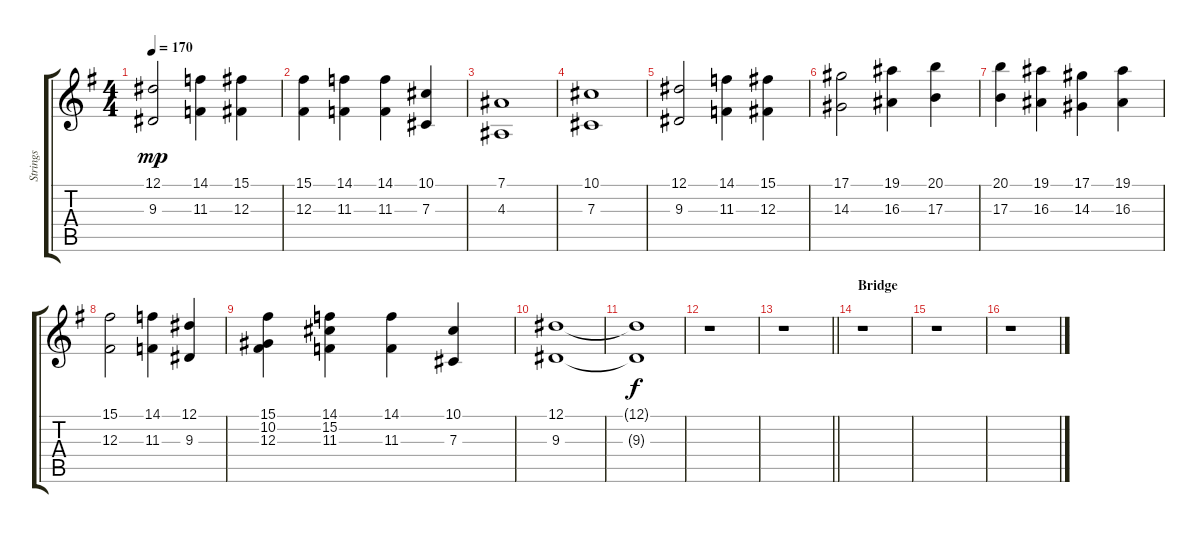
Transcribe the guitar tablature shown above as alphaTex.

\track ("Strings" "Strings") {instrument stringensemble1}
\staff {score tabs}
\tuning (Eb4 Bb3 Gb3 Db3 Ab2 Eb2) {hide}
\ts (4 4)
\tempo 170
\clef g2
\ks g
(12.1 9.3).2{dy mp} (14.1 11.3).4 (15.1 12.3).4 |
(15.1 12.3).4 (14.1 11.3).4 (14.1 11.3).4 (10.1 7.3).4 |
(7.1 4.3).1 |
(10.1 7.3).1 |
(12.1 9.3).2 (14.1 11.3).4 (15.1 12.3).4 |
(17.1 14.3).2 (19.1 16.3).4 (20.1 17.3).4 |
(20.1 17.3).4 (19.1 16.3).4 (17.1 14.3).4 (19.1 16.3).4 |
(15.1 12.3).2 (14.1 11.3).4 (12.1 9.3).4 |
(15.1 10.2 12.3).4 (14.1 15.2 11.3).4 (14.1 11.3).4 (10.1 7.3).4 |
(12.1 9.3).1{volume 0} |
(12.1{t} 9.3{t}).1{dy f} |
r.1 |
\barLineRight lightlight
r.1 |
\section ("" "Bridge")
r.1 |
r.1 |
r.1
